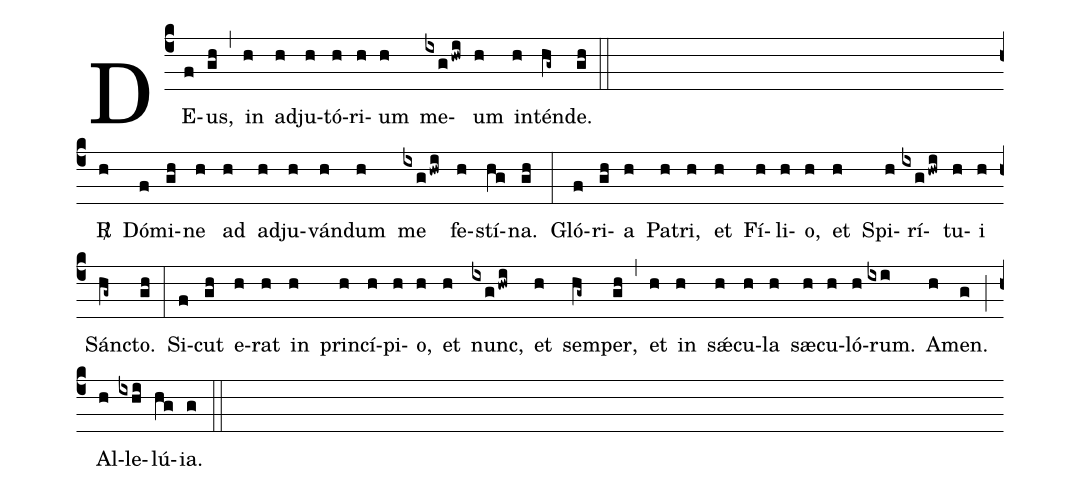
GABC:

%%
(c4)DE(f)us,(gh) (,) in(h) ad(h)ju(h)tó(h)ri(h)um(h) me(ixghwi)um(h) in(h)tén(hg~)de.(gh) (::Z)

<v>\Rbar</v>(h) Dó(f)mi(gh)ne(h) ad(h) ad(h)ju(h)ván(h)dum(h) me(ixghwi) fe(h)stí(hg)na.(gh) (:)

Gló(f)ri(gh)a(h) Pa(h)tri,(h) et(h) Fí(h)li(h)o,(h) et(h) Spi(h)rí(ixghwi)tu(h)i(h) Sán(hg~)cto.(gh) (:)
Si(f)cut(gh) e(h)rat(h) in(h) prin(h)cí(h)pi(h)o,(h) et(h) nunc,(ixghwi) et(h) sem(hg~)per,(gh) (,)
et(h) in(h) s<sp>'ae</sp>(h)cu(h)la(h) sæ(h)cu(h)ló(h)rum.(ixi) A(h)men.(g) (;)

Al(h)le(ixhi)lú(hg)ia.(g) (::)
